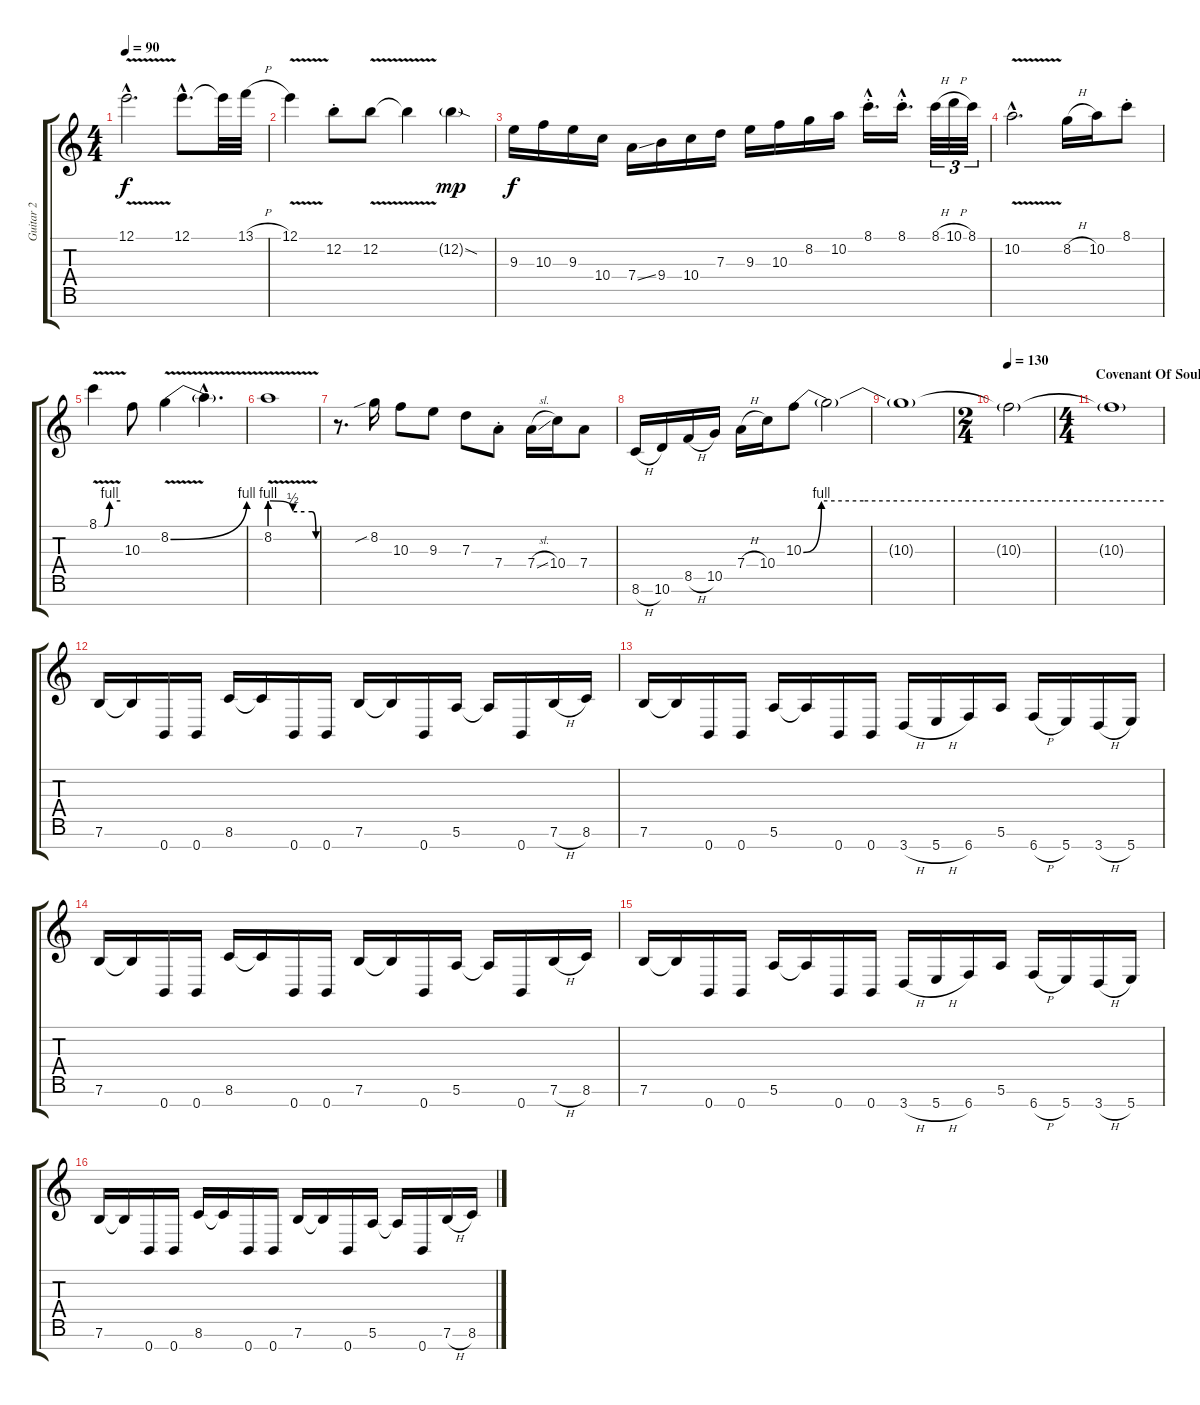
\track ("Guitar 2" "Guitar 2") {instrument distortionguitar}
\staff {score tabs}
\tuning (E4 B3 G3 D3 A2 E2 B1) {hide}
\ts (4 4)
\section ("" "")
\tempo 90
\clef g2
\ks c
12.1{v hac}.2{d dy f} 12.1{hac}.8{d} 12.1{t}.32 13.1{h}.32 |
12.1{v}.4 12.2{st}.8 12.2{v}.8 12.2{t}.4 12.2{sod g}.4{dy mp} |
9.3.16{dy f} 10.3.16 9.3.16 10.4.16 7.4{ss}.16 9.4.16 10.4.16 7.3.16 9.3.16 10.3.16 8.2.16 10.2.16 8.1{hac st}.16{d} 8.1{hac st}.16{d} 8.1{h}.32{tu (3 2)} 10.1{h}.32{tu (3 2)} 8.1.32{tu (3 2)} |
10.2{v hac}.2{d} 8.2{h}.16 10.2.16 8.1{st}.8 |
8.1{be (custom 0 0 15 0 30 4 60 4) v}.4 10.3.8 8.2{be (bend 0 0 60 4) v}.4 8.2{hac t}.4{d} |
8.2{be (custom 0 4 30 2 45 2 55 2 60 0) v}.1 |
r.8{d} 8.2{sib}.16 10.3.8 9.3.8 7.3.8 7.4{st}.8 7.4{sl}.16 10.4.16 7.4.8 |
8.6{h}.16 10.6.16 8.5{h}.16 10.5.16 7.4{h}.16 10.4.16 10.3{be (custom 0 0 3 4 10 4 12 4 30 4 60 4)}.8 10.3{t}.2 |
10.3{t}.1 |
\ts (2 4)
\tempo 130
10.3{t}.2{volume 0} |
\ts (4 4)
\section ("" "Covenant Of Souls III")
10.3{t}.1 |
7.6.16{volume 16} 7.6{t}.16 0.7.16 0.7.16 8.6.16 8.6{t}.16 0.7.16 0.7.16 7.6.16 7.6{t}.16 0.7.16 5.6.16 5.6{t}.16 0.7.16 7.6{h}.16 8.6.16 |
7.6.16 7.6{t}.16 0.7.16 0.7.16 5.6.16 5.6{t}.16 0.7.16 0.7.16 3.7{h}.16 5.7{h}.16 6.7.16 5.6.16 6.7{h}.16 5.7.16 3.7{h}.16 5.7.16 |
7.6.16 7.6{t}.16 0.7.16 0.7.16 8.6.16 8.6{t}.16 0.7.16 0.7.16 7.6.16 7.6{t}.16 0.7.16 5.6.16 5.6{t}.16 0.7.16 7.6{h}.16 8.6.16 |
7.6.16 7.6{t}.16 0.7.16 0.7.16 5.6.16 5.6{t}.16 0.7.16 0.7.16 3.7{h}.16 5.7{h}.16 6.7.16 5.6.16 6.7{h}.16 5.7.16 3.7{h}.16 5.7.16 |
7.6.16 7.6{t}.16 0.7.16 0.7.16 8.6.16 8.6{t}.16 0.7.16 0.7.16 7.6.16 7.6{t}.16 0.7.16 5.6.16 5.6{t}.16 0.7.16 7.6{h}.16 8.6.16
